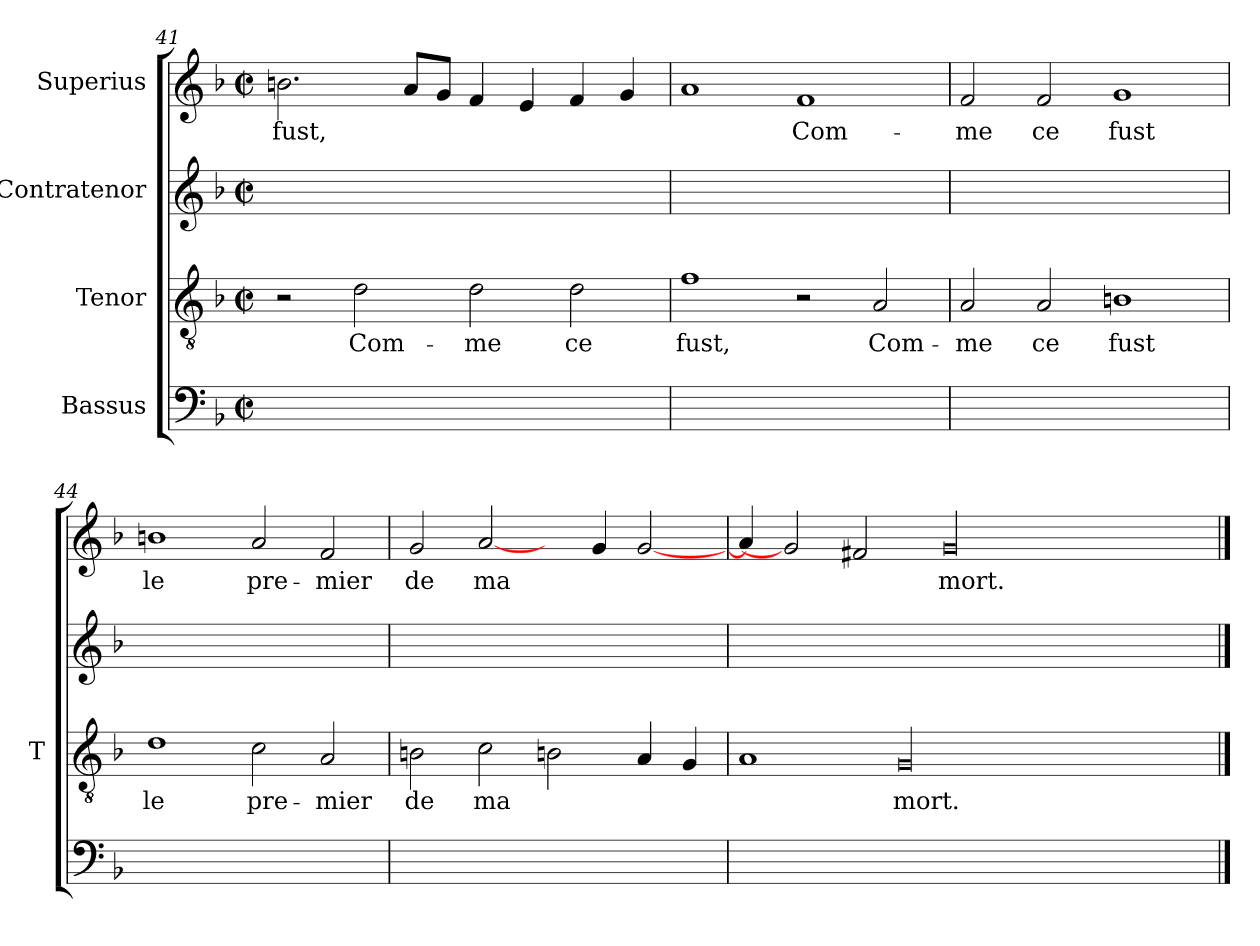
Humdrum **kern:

**kern	**kern	**text	**kern	**kern	**text
*part4	*part3	*part3	*part2	*part1	*part1
*staff4	*staff3	*staff3	*staff2	*staff1	*staff1
*I"Bassus	*I"Tenor	*	*I"Contratenor	*I"Superius	*
*	*I'T	*	*	*	*
*clefF4	*clefGv2	*	*clefG2	*clefG2	*
*k[b-]	*k[b-]	*	*k[b-]	*k[b-]	*
*F:	*F:	*	*F:	*F:	*
*M2/2	*M2/2	*	*M2/2	*M2/2	*
*met(c|)	*met(c|)	*	*met(c|)	*met(c|)	*
=41	=41	=41	=41	=41	=41
1ryy	2r	.	1ryy	2.b	-fust,
.	2d	Com-	.	.	.
.	.	.	.	8aL	.
.	.	.	.	8gJ	.
1ryy	2d	-me	1ryy	4f	.
.	.	.	.	4e	.
.	2d	-ce	.	4f	.
.	.	.	.	4g	.
=42	=42	=42	=42	=42	=42
1ryy	1f	-fust,	1ryy	1a	.
1ryy	2r	.	1ryy	1f	Com-
.	2A	Com-	.	.	.
=43	=43	=43	=43	=43	=43
1ryy	2A	-me	1ryy	2f	-me
.	2A	-ce	.	2f	-ce
1ryy	1Bn	-fust	1ryy	1g	-fust
=44	=44	=44	=44	=44	=44
1ryy	1d	-le	1ryy	1b	-le
1ryy	2c	pre-	1ryy	2a	pre-
.	2A	-mier	.	2f	-mier
=45	=45	=45	=45	=45	=45
1ryy	2Bn	-de	1ryy	2g	-de
.	2c	-ma	.	[2a	-ma
1ryy	2Bn	.	1ryy	4ryy	.
.	.	.	.	4g	.
.	4A	.	.	[2g	.
.	4G	.	.	.	.
=46	=46	=46	=46	=46	=46
1ryy	1A	.	1ryy	4a]	.
.	.	.	.	2g]	.
.	.	.	.	2f#X	.
00ryy	00G	-mort.	00ryy	.	.
.	.	.	.	00g	-mort.
4ryy	4ryy	.	4ryy	.	.
==	==	==	==	==	==
*-	*-	*-	*-	*-	*-
